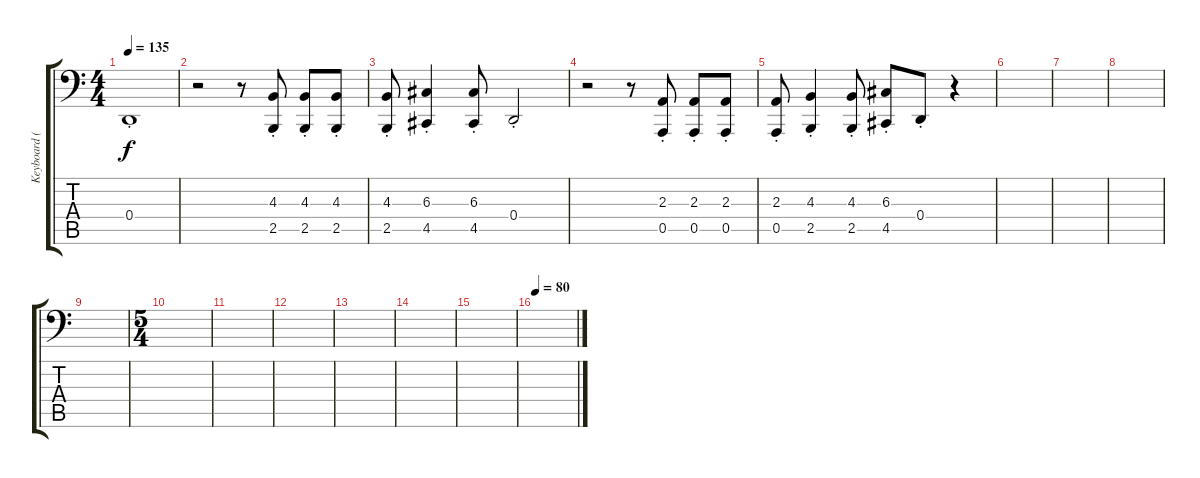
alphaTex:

\track ("Keyboard (Bass)" "Keyboard (") {instrument stringensemble1}
\staff {score tabs}
\tuning (E3 B2 G2 D2 A1 E1) {hide}
\ts (4 4)
\tempo 135
\clef f4
\ks c
0.4{st}.1{dy f} |
r.2 r.8 (4.3{st} 2.5{st}).8 (4.3{st} 2.5{st}).8 (4.3{st} 2.5{st}).8 |
(4.3{st} 2.5{st}).8 (6.3{st} 4.5{st}).4 (6.3{st} 4.5{st}).8 0.4{st}.2 |
r.2 r.8 (2.3{st} 0.5{st}).8 (2.3{st} 0.5{st}).8 (2.3{st} 0.5{st}).8 |
(2.3{st} 0.5{st}).8 (4.3{st} 2.5{st}).4 (4.3{st} 2.5{st}).8 (6.3{st} 4.5{st}).8 0.4{st}.8 r.4 |
|
|
|
|
\ts (5 4)
|
|
|
|
|
|
\tempo 80
